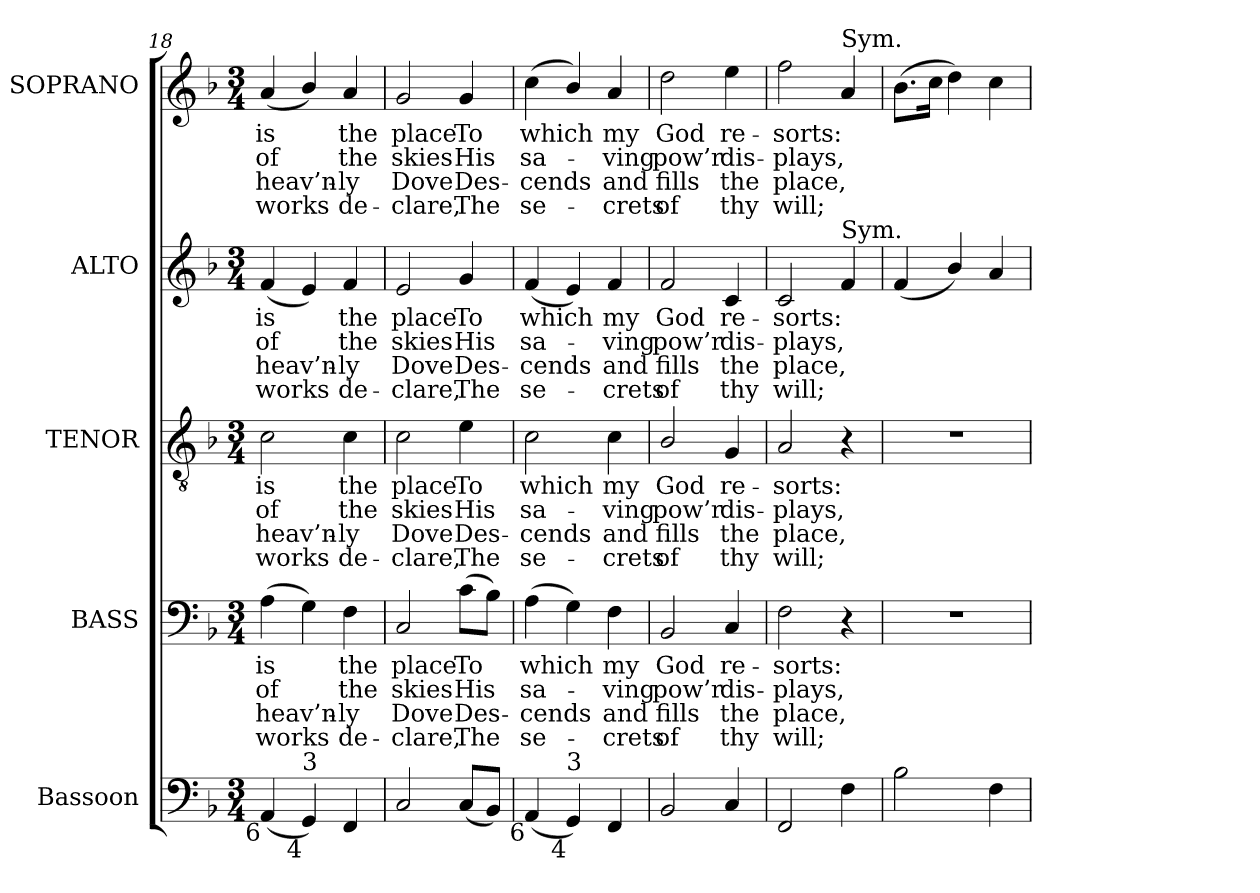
**kern	**kern	**text	**text	**text	**text	**kern	**text	**text	**text	**text	**kern	**text	**text	**text	**text	**kern	**text	**text	**text	**text
*part5	*part4	*part4	*part4	*part4	*part4	*part3	*part3	*part3	*part3	*part3	*part2	*part2	*part2	*part2	*part2	*part1	*part1	*part1	*part1	*part1
*staff5	*staff4	*staff4	*staff4	*staff4	*staff4	*staff3	*staff3	*staff3	*staff3	*staff3	*staff2	*staff2	*staff2	*staff2	*staff2	*staff1	*staff1	*staff1	*staff1	*staff1
*I"Bassoon	*I"BASS	*	*	*	*	*I"TENOR	*	*	*	*	*I"ALTO	*	*	*	*	*I"SOPRANO	*	*	*	*
*I'Bsn.	*I'B.	*	*	*	*	*I'T.	*	*	*	*	*I'A.	*	*	*	*	*I'S.	*	*	*	*
*clefF4	*clefF4	*	*	*	*	*clefGv2	*	*	*	*	*clefG2	*	*	*	*	*clefG2	*	*	*	*
*	*	*	*	*	*	*ITrd7c12	*	*	*	*	*	*	*	*	*	*	*	*	*	*
*k[b-]	*k[b-]	*	*	*	*	*k[b-]	*	*	*	*	*k[b-]	*	*	*	*	*k[b-]	*	*	*	*
*F:	*F:	*	*	*	*	*F:	*	*	*	*	*F:	*	*	*	*	*F:	*	*	*	*
*M3/4	*M3/4	*	*	*	*	*M3/4	*	*	*	*	*M3/4	*	*	*	*	*M3/4	*	*	*	*
=18	=18	=18	=18	=18	=18	=18	=18	=18	=18	=18	=18	=18	=18	=18	=18	=18	=18	=18	=18	=18
!	!	!LO:LY:b:color=#000000	!LO:LY:b:color=#000000	!LO:LY:b:color=#000000	!LO:LY:b:color=#000000	!	!	!	!	!	!	!	!	!	!	!	!	!	!	!
!	!	!	!	!	!	!	!LO:LY:b:color=#000000	!LO:LY:b:color=#000000	!LO:LY:b:color=#000000	!LO:LY:b:color=#000000	!	!	!	!	!	!	!	!	!	!
!	!	!	!	!	!	!	!	!	!	!	!	!LO:LY:b:color=#000000	!LO:LY:b:color=#000000	!LO:LY:b:color=#000000	!LO:LY:b:color=#000000	!	!	!	!	!
!LO:TX:b:rj:t=6	!	!	!	!	!	!	!	!	!	!	!	!	!	!	!	!	!	!	!	!
!	!	!	!	!	!	!	!	!	!	!	!	!	!	!	!	!	!LO:LY:b:color=#000000	!LO:LY:b:color=#000000	!LO:LY:b:color=#000000	!LO:LY:b:color=#000000
(4AAi/	(4Ai\	is	of	heav’n-	-works	2Ci\	is	of	heav’n-	-works	(4fi/	is	of	heav’n-	-works	(4ai/	is	of	heav’n-	-works
!LO:TX:b:rj:t=4	!	!	!	!	!	!	!	!	!	!	!	!	!	!	!	!	!	!	!	!
!LO:TX:t=3	!	!	!	!	!	!	!	!	!	!	!	!	!	!	!	!	!	!	!	!
4GGi/)	4Gi\)	.	.	.	.	.	.	.	.	.	4ei/)	.	.	.	.	4b-i/)	.	.	.	.
!	!	!LO:LY:b:color=#000000	!LO:LY:b:color=#000000	!LO:LY:b:color=#000000	!LO:LY:b:color=#000000	!	!	!	!	!	!	!	!	!	!	!	!	!	!	!
!	!	!	!	!	!	!	!LO:LY:b:color=#000000	!LO:LY:b:color=#000000	!LO:LY:b:color=#000000	!LO:LY:b:color=#000000	!	!	!	!	!	!	!	!	!	!
!	!	!	!	!	!	!	!	!	!	!	!	!LO:LY:b:color=#000000	!LO:LY:b:color=#000000	!LO:LY:b:color=#000000	!LO:LY:b:color=#000000	!	!	!	!	!
!	!	!	!	!	!	!	!	!	!	!	!	!	!	!	!	!	!LO:LY:b:color=#000000	!LO:LY:b:color=#000000	!LO:LY:b:color=#000000	!LO:LY:b:color=#000000
4FFi/	4Fi\	the	the	ly	de-	4Ci\	the	the	ly	de-	4fi/	the	the	ly	de-	4ai/	the	the	ly	de-
=19	=19	=19	=19	=19	=19	=19	=19	=19	=19	=19	=19	=19	=19	=19	=19	=19	=19	=19	=19	=19
!	!	!LO:LY:b:color=#000000	!LO:LY:b:color=#000000	!LO:LY:b:color=#000000	!LO:LY:b:color=#000000	!	!	!	!	!	!	!	!	!	!	!	!	!	!	!
!	!	!	!	!	!	!	!LO:LY:b:color=#000000	!LO:LY:b:color=#000000	!LO:LY:b:color=#000000	!LO:LY:b:color=#000000	!	!	!	!	!	!	!	!	!	!
!	!	!	!	!	!	!	!	!	!	!	!	!LO:LY:b:color=#000000	!LO:LY:b:color=#000000	!LO:LY:b:color=#000000	!LO:LY:b:color=#000000	!	!	!	!	!
!	!	!	!	!	!	!	!	!	!	!	!	!	!	!	!	!	!LO:LY:b:color=#000000	!LO:LY:b:color=#000000	!LO:LY:b:color=#000000	!LO:LY:b:color=#000000
2Ci/	2Ci/	place	skies	-Dove	clare,	2Ci\	place	skies	-Dove	clare,	2ei/	place	skies	-Dove	clare,	2gi/	place	skies	-Dove	clare,
!	!	!LO:LY:b:color=#000000	!LO:LY:b:color=#000000	!LO:LY:b:color=#000000	!LO:LY:b:color=#000000	!	!	!	!	!	!	!	!	!	!	!	!	!	!	!
!	!	!	!	!	!	!	!LO:LY:b:color=#000000	!LO:LY:b:color=#000000	!LO:LY:b:color=#000000	!LO:LY:b:color=#000000	!	!	!	!	!	!	!	!	!	!
!	!	!	!	!	!	!	!	!	!	!	!	!LO:LY:b:color=#000000	!LO:LY:b:color=#000000	!LO:LY:b:color=#000000	!LO:LY:b:color=#000000	!	!	!	!	!
!	!	!	!	!	!	!	!	!	!	!	!	!	!	!	!	!	!LO:LY:b:color=#000000	!LO:LY:b:color=#000000	!LO:LY:b:color=#000000	!LO:LY:b:color=#000000
(8Ci/L	(8ci\L	To	His	Des-	-The	4Ei\	To	His	Des-	-The	4gi/	To	His	Des-	-The	4gi/	To	His	Des-	-The
8BB-i/J)	8B-i\J)	.	.	.	.	.	.	.	.	.	.	.	.	.	.	.	.	.	.	.
=20	=20	=20	=20	=20	=20	=20	=20	=20	=20	=20	=20	=20	=20	=20	=20	=20	=20	=20	=20	=20
!	!	!LO:LY:b:color=#000000	!LO:LY:b:color=#000000	!LO:LY:b:color=#000000	!LO:LY:b:color=#000000	!	!	!	!	!	!	!	!	!	!	!	!	!	!	!
!	!	!	!	!	!	!	!LO:LY:b:color=#000000	!LO:LY:b:color=#000000	!LO:LY:b:color=#000000	!LO:LY:b:color=#000000	!	!	!	!	!	!	!	!	!	!
!	!	!	!	!	!	!	!	!	!	!	!	!LO:LY:b:color=#000000	!LO:LY:b:color=#000000	!LO:LY:b:color=#000000	!LO:LY:b:color=#000000	!	!	!	!	!
!LO:TX:b:rj:t=6	!	!	!	!	!	!	!	!	!	!	!	!	!	!	!	!	!	!	!	!
!	!	!	!	!	!	!	!	!	!	!	!	!	!	!	!	!	!LO:LY:b:color=#000000	!LO:LY:b:color=#000000	!LO:LY:b:color=#000000	!LO:LY:b:color=#000000
(4AAi/	(4Ai\	which	sa-	cends	se-	2Ci\	which	sa-	cends	se-	(4fi/	which	sa-	cends	se-	(4cci\	which	sa-	cends	se-
!LO:TX:b:rj:t=4	!	!	!	!	!	!	!	!	!	!	!	!	!	!	!	!	!	!	!	!
!LO:TX:t=3	!	!	!	!	!	!	!	!	!	!	!	!	!	!	!	!	!	!	!	!
4GGi/)	4Gi\)	.	.	.	.	.	.	.	.	.	4ei/)	.	.	.	.	4b-i/)	.	.	.	.
!	!	!LO:LY:b:color=#000000	!LO:LY:b:color=#000000	!LO:LY:b:color=#000000	!LO:LY:b:color=#000000	!	!	!	!	!	!	!	!	!	!	!	!	!	!	!
!	!	!	!	!	!	!	!LO:LY:b:color=#000000	!LO:LY:b:color=#000000	!LO:LY:b:color=#000000	!LO:LY:b:color=#000000	!	!	!	!	!	!	!	!	!	!
!	!	!	!	!	!	!	!	!	!	!	!	!LO:LY:b:color=#000000	!LO:LY:b:color=#000000	!LO:LY:b:color=#000000	!LO:LY:b:color=#000000	!	!	!	!	!
!	!	!	!	!	!	!	!	!	!	!	!	!	!	!	!	!	!LO:LY:b:color=#000000	!LO:LY:b:color=#000000	!LO:LY:b:color=#000000	!LO:LY:b:color=#000000
4FFi/	4Fi\	my	-ving	-and	crets	4Ci\	my	-ving	-and	crets	4fi/	my	-ving	-and	crets	4ai/	my	-ving	-and	crets
=21	=21	=21	=21	=21	=21	=21	=21	=21	=21	=21	=21	=21	=21	=21	=21	=21	=21	=21	=21	=21
!	!	!LO:LY:b:color=#000000	!LO:LY:b:color=#000000	!LO:LY:b:color=#000000	!LO:LY:b:color=#000000	!	!	!	!	!	!	!	!	!	!	!	!	!	!	!
!	!	!	!	!	!	!	!LO:LY:b:color=#000000	!LO:LY:b:color=#000000	!LO:LY:b:color=#000000	!LO:LY:b:color=#000000	!	!	!	!	!	!	!	!	!	!
!	!	!	!	!	!	!	!	!	!	!	!	!LO:LY:b:color=#000000	!LO:LY:b:color=#000000	!LO:LY:b:color=#000000	!LO:LY:b:color=#000000	!	!	!	!	!
!	!	!	!	!	!	!	!	!	!	!	!	!	!	!	!	!	!LO:LY:b:color=#000000	!LO:LY:b:color=#000000	!LO:LY:b:color=#000000	!LO:LY:b:color=#000000
2BB-i/	2BB-i/	God	pow’r	fills	of	2BB-i/	God	pow’r	fills	of	2fi/	God	pow’r	fills	of	2ddi\	God	pow’r	fills	of
!	!	!LO:LY:b:color=#000000	!LO:LY:b:color=#000000	!LO:LY:b:color=#000000	!LO:LY:b:color=#000000	!	!	!	!	!	!	!	!	!	!	!	!	!	!	!
!	!	!	!	!	!	!	!LO:LY:b:color=#000000	!LO:LY:b:color=#000000	!LO:LY:b:color=#000000	!LO:LY:b:color=#000000	!	!	!	!	!	!	!	!	!	!
!	!	!	!	!	!	!	!	!	!	!	!	!LO:LY:b:color=#000000	!LO:LY:b:color=#000000	!LO:LY:b:color=#000000	!LO:LY:b:color=#000000	!	!	!	!	!
!	!	!	!	!	!	!	!	!	!	!	!	!	!	!	!	!	!LO:LY:b:color=#000000	!LO:LY:b:color=#000000	!LO:LY:b:color=#000000	!LO:LY:b:color=#000000
4Ci/	4Ci/	re-	dis-	the	thy	4GGi/	re-	dis-	the	thy	4ci/	re-	dis-	the	thy	4eei\	re-	dis-	the	thy
=22	=22	=22	=22	=22	=22	=22	=22	=22	=22	=22	=22	=22	=22	=22	=22	=22	=22	=22	=22	=22
!	!	!LO:LY:b:color=#000000	!LO:LY:b:color=#000000	!LO:LY:b:color=#000000	!LO:LY:b:color=#000000	!	!	!	!	!	!	!	!	!	!	!	!	!	!	!
!	!	!	!	!	!	!	!LO:LY:b:color=#000000	!LO:LY:b:color=#000000	!LO:LY:b:color=#000000	!LO:LY:b:color=#000000	!	!	!	!	!	!	!	!	!	!
!	!	!	!	!	!	!	!	!	!	!	!	!LO:LY:b:color=#000000	!LO:LY:b:color=#000000	!LO:LY:b:color=#000000	!LO:LY:b:color=#000000	!	!	!	!	!
!	!	!	!	!	!	!	!	!	!	!	!	!	!	!	!	!	!LO:LY:b:color=#000000	!LO:LY:b:color=#000000	!LO:LY:b:color=#000000	!LO:LY:b:color=#000000
2FFi/	2Fi\	-sorts:	-plays,	place,	will;	2AAi/	-sorts:	-plays,	place,	will;	2ci/	-sorts:	-plays,	place,	will;	2ffi\	-sorts:	-plays,	place,	will;
!	!	!	!	!	!	!	!	!	!	!	!	!	!	!	!	!LO:TX:a:t=Sym.	!	!	!	!
!	!	!	!	!	!	!	!	!	!	!	!LO:TX:a:t=Sym.	!	!	!	!	!	!	!	!	!
4Fi\	4r	.	.	.	.	4r	.	.	.	.	4fi/	.	.	.	.	4ai/	.	.	.	.
=23	=23	=23	=23	=23	=23	=23	=23	=23	=23	=23	=23	=23	=23	=23	=23	=23	=23	=23	=23	=23
!	!LO:N:vis=1	!	!	!	!	!LO:N:vis=1	!	!	!	!	!	!	!	!	!	!	!	!	!	!
2B-i\	2.r	.	.	.	.	2.r	.	.	.	.	(4fi/	.	.	.	.	(8.b-i\L	.	.	.	.
.	.	.	.	.	.	.	.	.	.	.	.	.	.	.	.	16cci\Jk	.	.	.	.
.	.	.	.	.	.	.	.	.	.	.	4b-i/)	.	.	.	.	4ddi\)	.	.	.	.
4Fi\	.	.	.	.	.	.	.	.	.	.	4ai/	.	.	.	.	4cci\	.	.	.	.
=	=	=	=	=	=	=	=	=	=	=	=	=	=	=	=	=	=	=	=	=
*-	*-	*-	*-	*-	*-	*-	*-	*-	*-	*-	*-	*-	*-	*-	*-	*-	*-	*-	*-	*-
